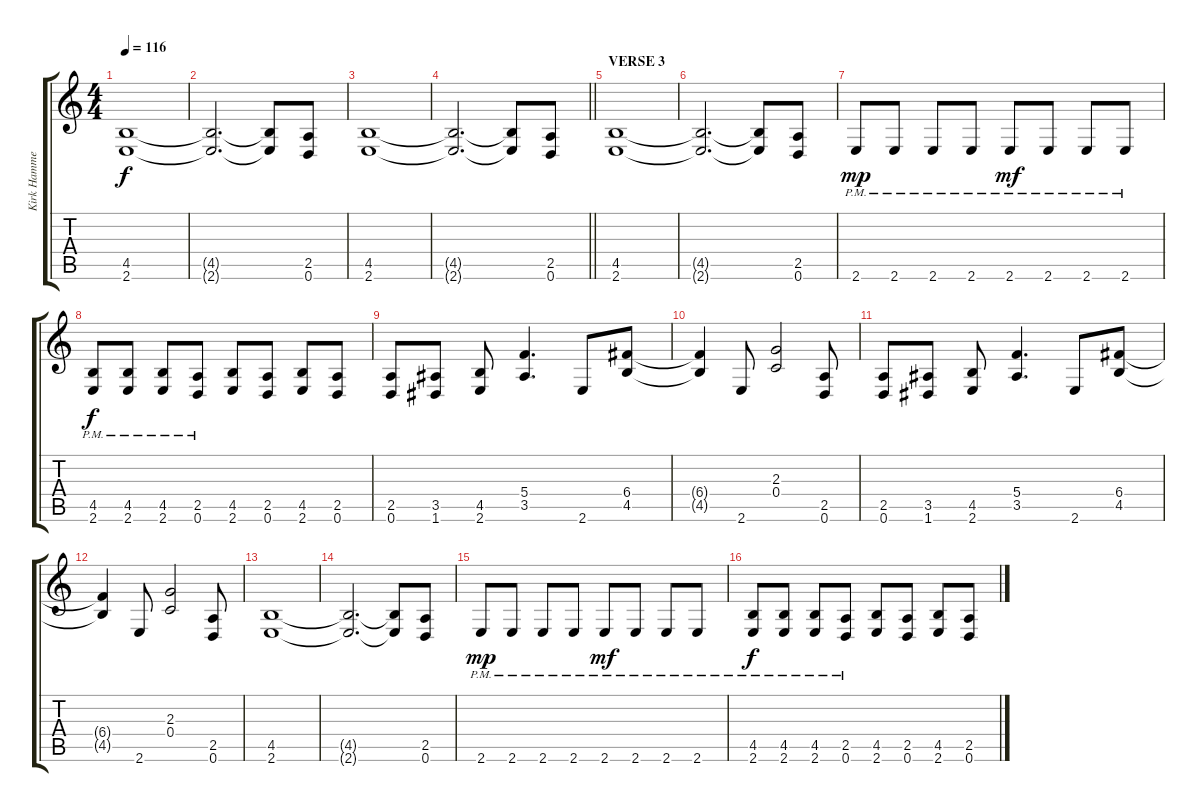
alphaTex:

\track ("Kirk Hammet (Lead)" "Kirk Hamme") {instrument distortionguitar}
\staff {score tabs}
\tuning (D4 A3 F3 C3 G2 D2) {hide}
\ts (4 4)
\tempo 116
\clef g2
\ks c
(4.5 2.6).1{dy f} |
(4.5{t} 2.6{t}).2{d} (4.5{t} 2.6{t}).8 (2.5 0.6).8 |
(4.5 2.6).1 |
\barLineRight lightlight
(4.5{t} 2.6{t}).2{d} (4.5{t} 2.6{t}).8 (2.5 0.6).8 |
\section ("" "VERSE 3")
(4.5 2.6).1{volume 10} |
(4.5{t} 2.6{t}).2{d} (4.5{t} 2.6{t}).8 (2.5 0.6).8 |
2.6{pm}.8{dy mp} 2.6{pm}.8 2.6{pm}.8 2.6{pm}.8 2.6{pm}.8{dy mf} 2.6{pm}.8 2.6{pm}.8 2.6{pm}.8 |
(4.5{pm} 2.6{pm}).8{dy f} (4.5{pm} 2.6{pm}).8 (4.5{pm} 2.6{pm}).8 (2.5{pm} 0.6{pm}).8 (4.5 2.6).8 (2.5 0.6).8 (4.5 2.6).8 (2.5 0.6).8{volume 13} |
(2.5 0.6).8 (3.5 1.6).8 (4.5 2.6).8 (5.4 3.5).4{d} 2.6.8 (6.4 4.5).8 |
(6.4{t} 4.5{t}).4 2.6.8 (2.3 0.4).2 (2.5 0.6).8 |
(2.5 0.6).8 (3.5 1.6).8 (4.5 2.6).8 (5.4 3.5).4{d} 2.6.8 (6.4 4.5).8 |
(6.4{t} 4.5{t}).4 2.6.8 (2.3 0.4).2 (2.5 0.6).8 |
(4.5 2.6).1{volume 10} |
(4.5{t} 2.6{t}).2{d} (4.5{t} 2.6{t}).8 (2.5 0.6).8 |
2.6{pm}.8{dy mp} 2.6{pm}.8 2.6{pm}.8 2.6{pm}.8 2.6{pm}.8{dy mf} 2.6{pm}.8 2.6{pm}.8 2.6{pm}.8 |
(4.5{pm} 2.6{pm}).8{dy f} (4.5{pm} 2.6{pm}).8 (4.5{pm} 2.6{pm}).8 (2.5{pm} 0.6{pm}).8 (4.5 2.6).8 (2.5 0.6).8 (4.5 2.6).8 (2.5 0.6).8{volume 13}
